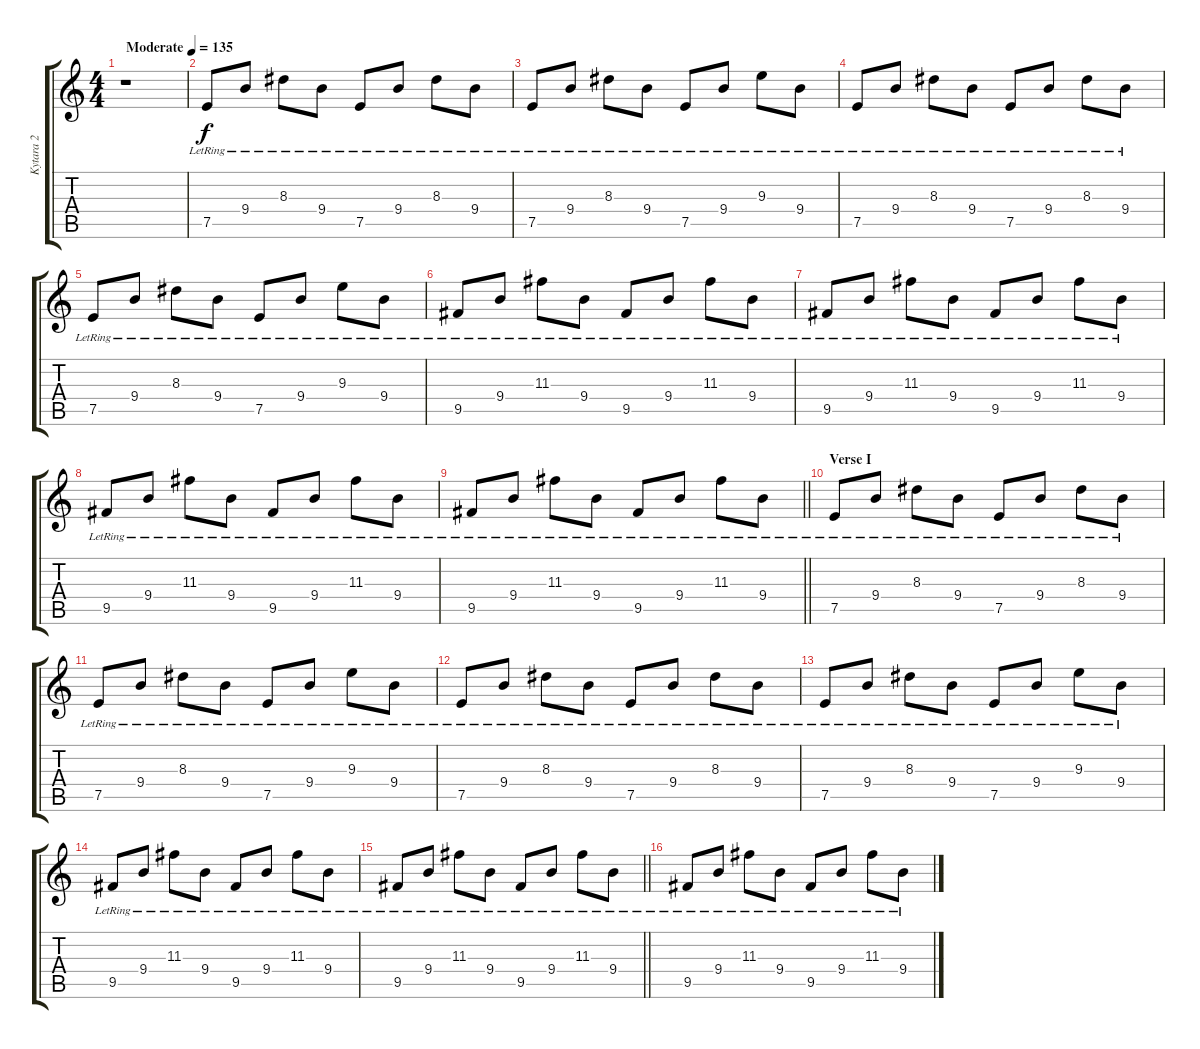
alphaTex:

\track ("Kytara 2" "Kytara 2") {instrument electricguitarjazz}
\staff {score tabs}
\tuning (E4 B3 G3 D3 A2 D2) {hide}
\ts (4 4)
\tempo (135 "Moderate")
\clef g2
\ks c
r.1{dy f instrument electricguitarjazz} |
7.5{lr}.8 9.4{lr}.8 8.3{lr}.8 9.4{lr}.8 7.5{lr}.8 9.4{lr}.8 8.3{lr}.8 9.4{lr}.8 |
7.5{lr}.8 9.4{lr}.8 8.3{lr}.8 9.4{lr}.8 7.5{lr}.8 9.4{lr}.8 9.3{lr}.8 9.4{lr}.8 |
7.5{lr}.8 9.4{lr}.8 8.3{lr}.8 9.4{lr}.8 7.5{lr}.8 9.4{lr}.8 8.3{lr}.8 9.4{lr}.8 |
7.5{lr}.8 9.4{lr}.8 8.3{lr}.8 9.4{lr}.8 7.5{lr}.8 9.4{lr}.8 9.3{lr}.8 9.4{lr}.8 |
9.5{lr}.8 9.4{lr}.8 11.3{lr}.8 9.4{lr}.8 9.5{lr}.8 9.4{lr}.8 11.3{lr}.8 9.4{lr}.8 |
9.5{lr}.8 9.4{lr}.8 11.3{lr}.8 9.4{lr}.8 9.5{lr}.8 9.4{lr}.8 11.3{lr}.8 9.4{lr}.8 |
9.5{lr}.8 9.4{lr}.8 11.3{lr}.8 9.4{lr}.8 9.5{lr}.8 9.4{lr}.8 11.3{lr}.8 9.4{lr}.8 |
\barLineRight lightlight
9.5{lr}.8 9.4{lr}.8 11.3{lr}.8 9.4{lr}.8 9.5{lr}.8 9.4{lr}.8 11.3{lr}.8 9.4{lr}.8 |
\section ("" "Verse I")
7.5{lr}.8 9.4{lr}.8 8.3{lr}.8 9.4{lr}.8 7.5{lr}.8 9.4{lr}.8 8.3{lr}.8 9.4{lr}.8 |
7.5{lr}.8 9.4{lr}.8 8.3{lr}.8 9.4{lr}.8 7.5{lr}.8 9.4{lr}.8 9.3{lr}.8 9.4{lr}.8 |
7.5{lr}.8 9.4{lr}.8 8.3{lr}.8 9.4{lr}.8 7.5{lr}.8 9.4{lr}.8 8.3{lr}.8 9.4{lr}.8 |
7.5{lr}.8 9.4{lr}.8 8.3{lr}.8 9.4{lr}.8 7.5{lr}.8 9.4{lr}.8 9.3{lr}.8 9.4{lr}.8 |
9.5{lr}.8 9.4{lr}.8 11.3{lr}.8 9.4{lr}.8 9.5{lr}.8 9.4{lr}.8 11.3{lr}.8 9.4{lr}.8 |
\barLineRight lightlight
9.5{lr}.8 9.4{lr}.8 11.3{lr}.8 9.4{lr}.8 9.5{lr}.8 9.4{lr}.8 11.3{lr}.8 9.4{lr}.8 |
9.5{lr}.8 9.4{lr}.8 11.3{lr}.8 9.4{lr}.8 9.5{lr}.8 9.4{lr}.8 11.3{lr}.8 9.4{lr}.8
